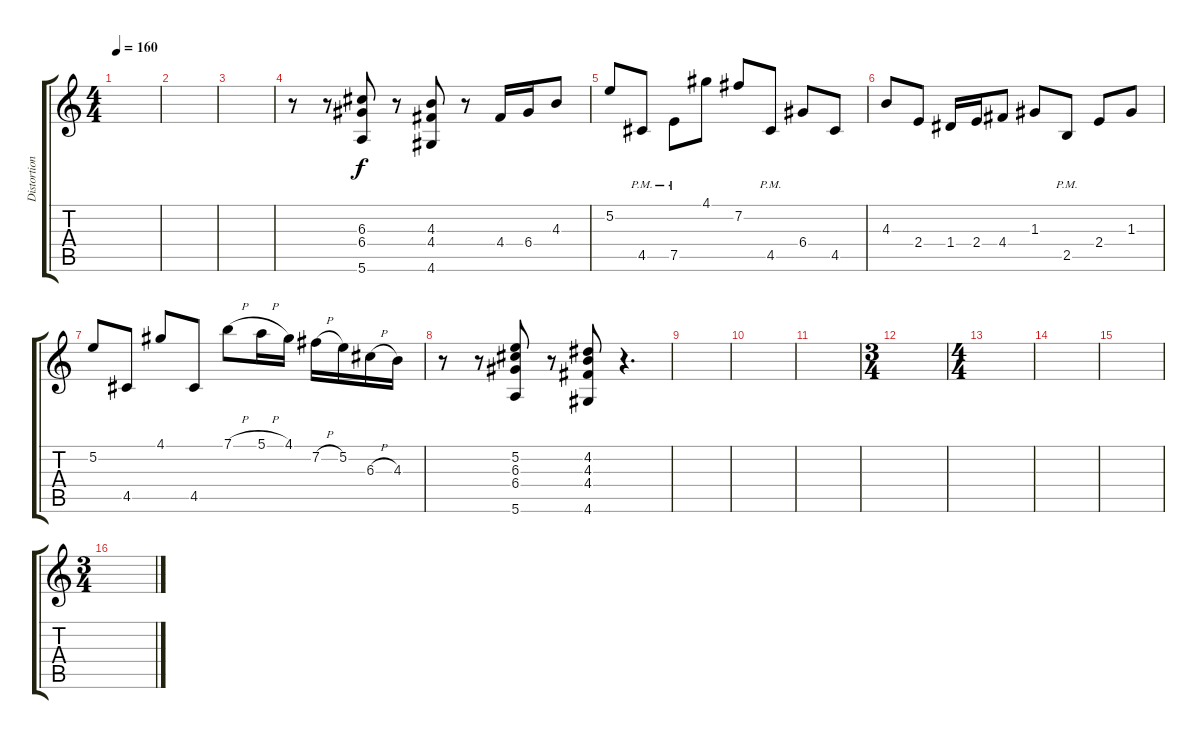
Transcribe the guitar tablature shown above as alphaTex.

\track ("Distortion 2" "Distortion") {instrument overdrivenguitar}
\staff {score tabs}
\tuning (E4 B3 G3 D3 A2 E2) {hide}
\ts (4 4)
\tempo 160
\clef g2
\ks c
|
|
|
r.8 r.8 (6.3 6.4 5.6).8 r.8 (4.3 4.4 4.6).8 r.8 4.4.16 6.4.16 4.3.8 |
5.2.8 4.5{pm}.8 7.5{pm}.8 4.1.8 7.2.8 4.5{pm}.8 6.4.8 4.5.8 |
4.3.8 2.4.8 1.4.16 2.4.16 4.4.8 1.3.8 2.5{pm}.8 2.4.8 1.3.8 |
5.2.8 4.5.8 4.1.8 4.5.8 7.1{h}.8 5.1{h}.16 4.1.16 7.2{h}.16 5.2.16 6.3{h}.16 4.3.16 |
r.8 r.8 (5.2 6.3 6.4 5.6).8 r.8 (4.2 4.3 4.4 4.6).8 r.4{d} |
|
|
|
\ts (3 4)
|
\ts (4 4)
|
|
|
\ts (3 4)
